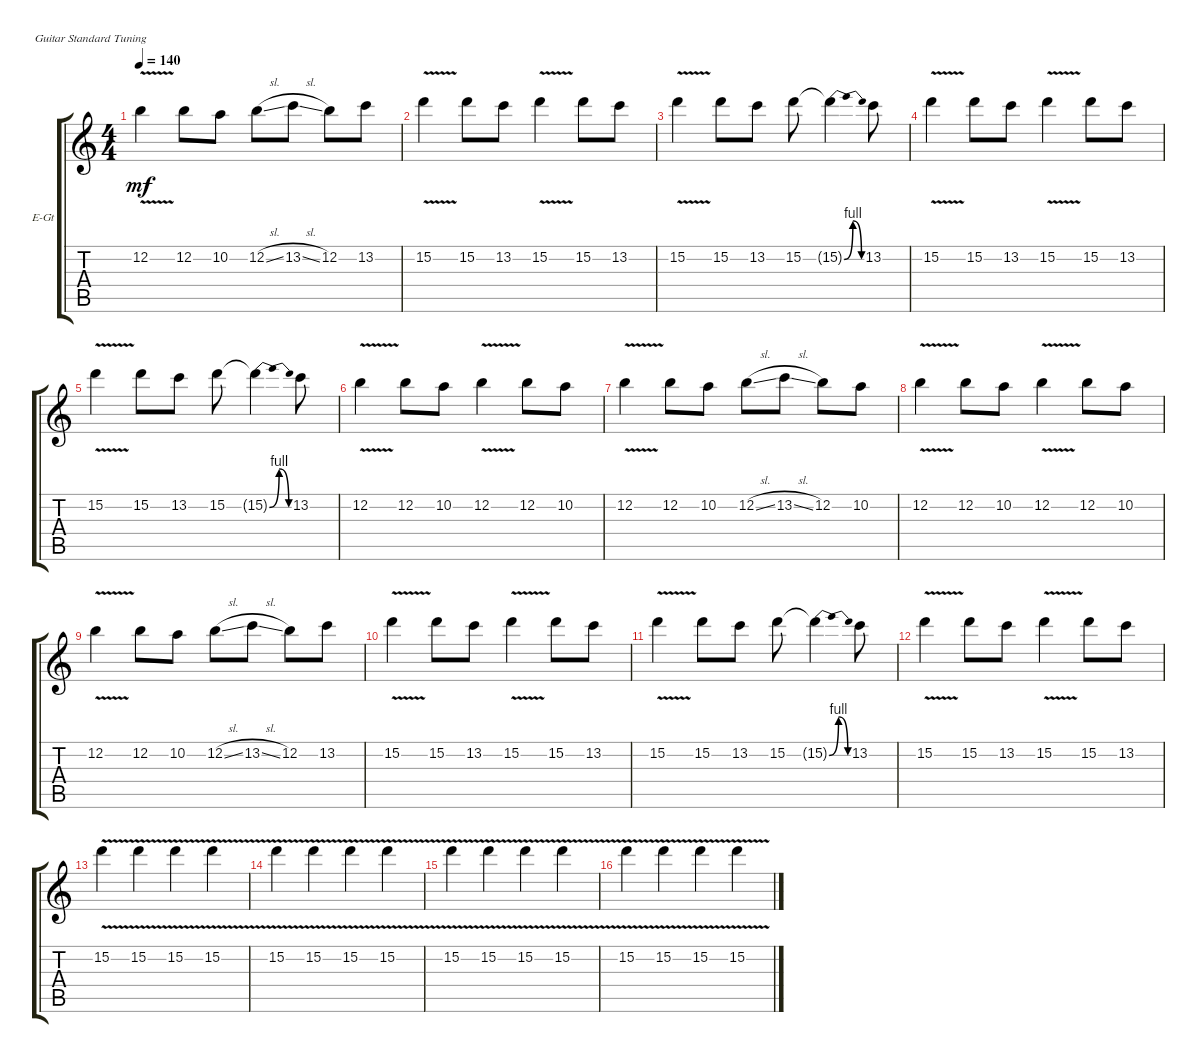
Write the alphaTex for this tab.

\defaultSystemsLayout 4
\bracketExtendMode groupsimilarinstruments
\firstSystemTrackNameOrientation horizontal
\otherSystemsTrackNameOrientation horizontal
\track ("Electric Guitar" "E-Gt") {instrument distortionguitar}
\staff {score tabs}
\tuning (E4 B3 G3 D3 A2 E2)
\ts (4 4)
\tempo 140
\clef g2
\ks c
12.2{v}.4{dy mf} 12.2.8 10.2.8 12.2{sl}.8 13.2{sl}.8 12.2.8 13.2.8 |
15.2{v}.4 15.2.8 13.2.8 15.2{v}.4 15.2.8 13.2.8 |
15.2{v}.4 15.2.8 13.2.8 15.2.8 15.2{be (bendrelease 0 0 10.2 4 20.4 4 30 0) t}.4 13.2.8 |
15.2{v}.4 15.2.8 13.2.8 15.2{v}.4 15.2.8 13.2.8 |
15.2{v}.4 15.2.8 13.2.8 15.2.8 15.2{be (bendrelease 0 0 10.2 4 20.4 4 30 0) t}.4 13.2.8 |
12.2{v}.4 12.2.8 10.2.8 12.2{v}.4 12.2.8 10.2.8 |
12.2{v}.4 12.2.8 10.2.8 12.2{sl}.8 13.2{sl}.8 12.2.8 10.2.8 |
12.2{v}.4 12.2.8 10.2.8 12.2{v}.4 12.2.8 10.2.8 |
12.2{v}.4 12.2.8 10.2.8 12.2{sl}.8 13.2{sl}.8 12.2.8 13.2.8 |
15.2{v}.4 15.2.8 13.2.8 15.2{v}.4 15.2.8 13.2.8 |
15.2{v}.4 15.2.8 13.2.8 15.2.8 15.2{be (bendrelease 0 0 10.2 4 20.4 4 30 0) t}.4 13.2.8 |
15.2{v}.4 15.2.8 13.2.8 15.2{v}.4 15.2.8 13.2.8 |
15.2{v}.4 15.2{v}.4 15.2{v}.4 15.2{v}.4 |
15.2{v}.4 15.2{v}.4 15.2{v}.4 15.2{v}.4 |
15.2{v}.4 15.2{v}.4 15.2{v}.4 15.2{v}.4 |
15.2{v}.4 15.2{v}.4 15.2{v}.4 15.2{v}.4
